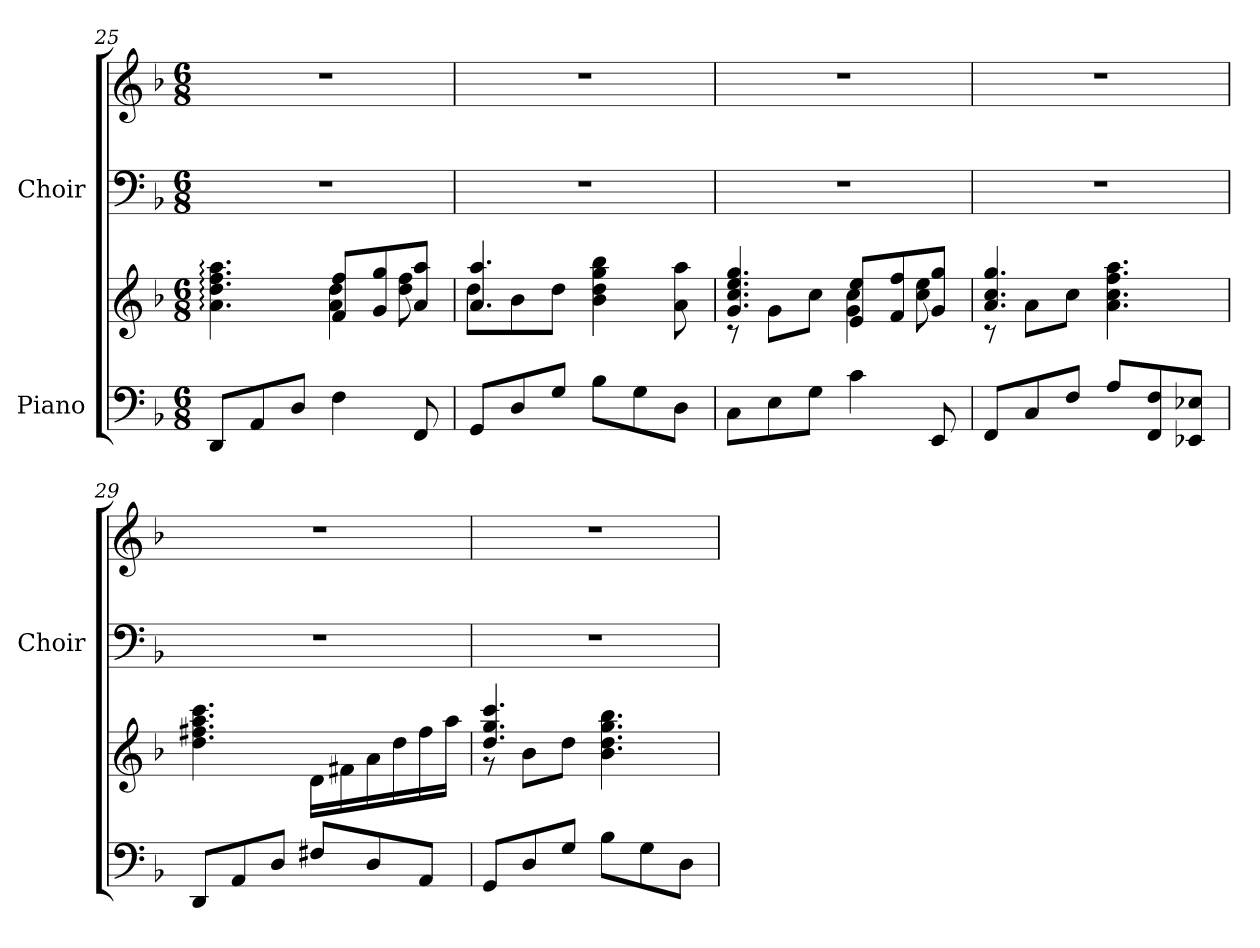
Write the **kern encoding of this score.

**kern	**kern	**kern	**kern
*part2	*part2	*part1	*part1
*staff4	*staff3	*staff2	*staff1
*I"Piano	*	*I"Choir	*
*	*	*I'Choir	*
*clefF4	*clefG2	*clefF4	*clefG2
*k[b-]	*k[b-]	*k[b-]	*k[b-]
*F:	*F:	*F:	*F:
*M6/8	*M6/8	*M6/8	*M6/8
=25	=25	=25	=25
*	*^	*	*
!	!	!	!LO:N:vis=1	!LO:N:vis=1
8DDi/L	4.ai\: 4.ddi: 4.ffi: 4.aai:	4.ryy	2.r	2.r
8AAi/	.	.	.	.
8Di/J	.	.	.	.
4Fi\	8fi/ 8ffiL	4ai\ 4ddi	.	.
.	8gi/ 8ggi	.	.	.
8FFi/	8ai/ 8aaiJ	8ddi\ 8ffi	.	.
=26	=26	=26	=26	=26
!	!	!	!LO:N:vis=1	!LO:N:vis=1
8GGi/L	4.ai/ 4.aai	8ddi\L	2.r	2.r
8Di/	.	8b-i\	.	.
8Gi/J	.	8ddi\J	.	.
8B-i\L	4b-i\ 4ddi 4ggi 4bb-i	4.ryy	.	.
8Gi\	.	.	.	.
8Di\J	8ai\ 8aai	.	.	.
=27	=27	=27	=27	=27
!	!	!	!LO:N:vis=1	!LO:N:vis=1
8Ci\L	4.gi/ 4.cci 4.eei 4.ggi	8r	2.r	2.r
8Ei\	.	8gi\L	.	.
8Gi\J	.	8cci\J	.	.
4ci\	8ei/ 8eeiL	4gi\ 4cci	.	.
.	8fi/ 8ffi	.	.	.
8EEi/	8gi/ 8ggiJ	8cci\ 8eei	.	.
!!LO:PB:g=z
=28	=28	=28	=28	=28
!	!	!	!LO:N:vis=1	!LO:N:vis=1
8FFi/L	4.ai/ 4.cci 4.ggi	8r	2.r	2.r
8Ci/	.	8ai\L	.	.
8Fi/J	.	8cci\J	.	.
8Ai/L	4.ai\ 4.cci 4.ffi 4.aai	4.ryy	.	.
8FFi/ 8Fi	.	.	.	.
8EE-Xi/ 8E-XiJ	.	.	.	.
*	*v	*v	*	*
=29	=29	=29	=29
!	!	!LO:N:vis=1	!LO:N:vis=1
8DDi/L	4.ddi\ 4.ff#Xi 4.aai 4.ccci	2.r	2.r
8AAi/	.	.	.
8Di/J	.	.	.
8F#Xi/L	16di\LL	.	.
.	16f#Xi\	.	.
8Di/	16ai\	.	.
.	16ddi\	.	.
8AAi/J	16ff#i\	.	.
.	16aai\JJ	.	.
=30	=30	=30	=30
*	*^	*	*
!	!	!	!LO:N:vis=1	!LO:N:vis=1
8GGi/L	4.ddi/ 4.ggi 4.ccci	8r	2.r	2.r
8Di/	.	8b-i\L	.	.
8Gi/J	.	8ddi\J	.	.
8B-i\L	4.b-i\ 4.ddi 4.ggi 4.bb-i	4.ryy	.	.
8Gi\	.	.	.	.
8Di\J	.	.	.	.
*	*v	*v	*	*
=	=	=	=
*-	*-	*-	*-
